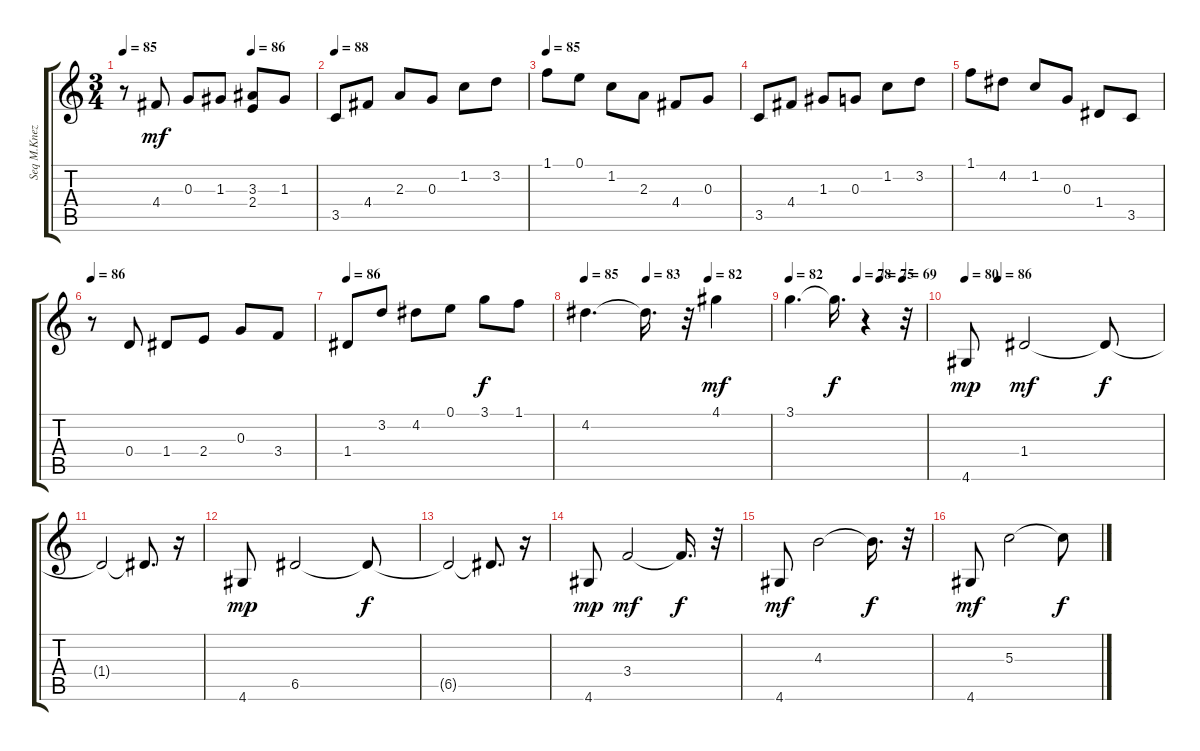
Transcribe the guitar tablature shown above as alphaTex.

\track ("Seq M.Knezevic" "Seq M.Knez") {instrument acousticguitarnylon}
\staff {score tabs}
\tuning (E4 B3 G3 D3 A2 E2) {hide}
\ts (3 4)
\tempo 85
\tempo (86 0.6666666666666666)
\clef g2
\ks c
r.8{dy f} 4.4.8{dy mf} 0.3.8 1.3.8 (3.3 2.4).8 1.3.8 |
\tempo 88
3.5.8 4.4.8 2.3.8 0.3.8 1.2.8 3.2.8 |
\tempo 85
1.1.8 0.1.8 1.2.8 2.3.8 4.4.8 0.3.8 |
3.5.8 4.4.8 1.3.8 0.3.8 1.2.8 3.2.8 |
1.1.8 4.2.8 1.2.8 0.3.8 1.4.8 3.5.8 |
\tempo 86
r.8 0.4.8 1.4.8 2.4.8 0.3.8 3.4.8 |
\tempo 86
1.4.8 3.2.8 4.2.8 0.1.8 3.1.8{dy f} 1.1.8 |
\tempo 85
\tempo (83 0.3333333333333333)
\tempo (82 0.6666666666666666)
4.2.4{d} 4.2{t}.16{d} r.32 4.1.4{dy mf} |
\tempo 82
\tempo (78 0.5)
\tempo (75 0.6666666666666666)
\tempo (69 0.8333333333333334)
3.1.4{d} 3.1{t}.16{d dy f} r.4 r.32 |
\tempo 80
\tempo (86 0.16666666666666666)
4.6.8{dy mp} 1.4.2{dy mf} 1.4{t}.8{dy f} |
1.4{t}.2 1.4{t}.8{d} r.16 |
4.6.8{dy mp} 6.5.2 6.5{t}.8{dy f} |
6.5{t}.2 6.5{t}.8{d} r.16 |
4.6.8{dy mp} 3.4.2{dy mf} 3.4{t}.16{d dy f} r.32 |
4.6.8{dy mf} 4.3.2 4.3{t}.16{d dy f} r.32 |
4.6.8{dy mf} 5.3.2 5.3{t}.8{dy f}
